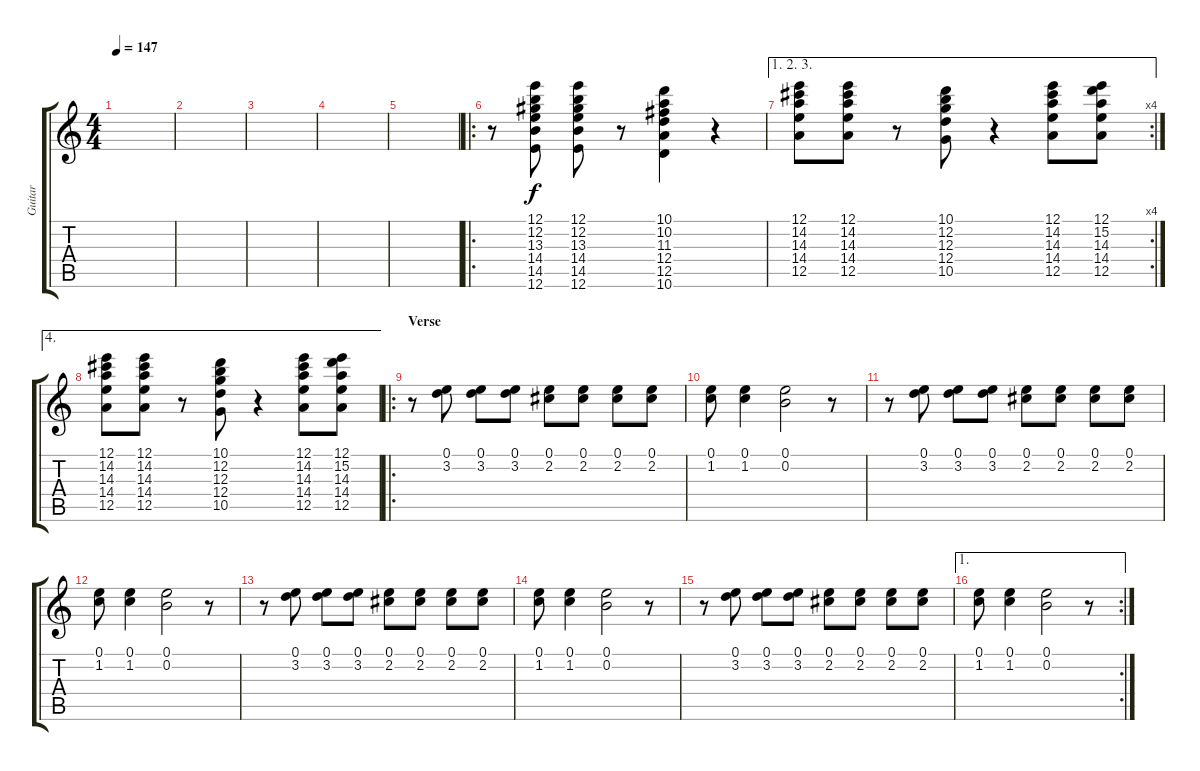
\track ("Guitar" "Guitar") {instrument distortionguitar}
\staff {score tabs}
\tuning (E4 B3 G3 D3 A2 E2) {hide}
\ts (4 4)
\tempo 147
\clef g2
\ks c
|
|
|
|
|
\ro
r.8 (12.1 12.2 13.3 14.4 14.5 12.6).8 (12.1 12.2 13.3 14.4 14.5 12.6).8 r.8 (10.1 10.2 11.3 12.4 12.5 10.6).4 r.4 |
\ae (1 2 3)
\rc 4
(12.1 14.2 14.3 14.4 12.5).8 (12.1 14.2 14.3 14.4 12.5).8 r.8 (10.1 12.2 12.3 12.4 10.5).8 r.4 (12.1 14.2 14.3 14.4 12.5).8 (12.1 15.2 14.3 14.4 12.5).8 |
\ae 4
(12.1 14.2 14.3 14.4 12.5).8 (12.1 14.2 14.3 14.4 12.5).8 r.8 (10.1 12.2 12.3 12.4 10.5).8 r.4 (12.1 14.2 14.3 14.4 12.5).8 (12.1 15.2 14.3 14.4 12.5).8 |
\ro
\section ("" "Verse")
r.8 (0.1 3.2).8 (0.1 3.2).8 (0.1 3.2).8 (0.1 2.2).8 (0.1 2.2).8 (0.1 2.2).8 (0.1 2.2).8 |
(0.1 1.2).8 (0.1 1.2).4 (0.1 0.2).2 r.8 |
r.8 (0.1 3.2).8 (0.1 3.2).8 (0.1 3.2).8 (0.1 2.2).8 (0.1 2.2).8 (0.1 2.2).8 (0.1 2.2).8 |
(0.1 1.2).8 (0.1 1.2).4 (0.1 0.2).2 r.8 |
r.8 (0.1 3.2).8 (0.1 3.2).8 (0.1 3.2).8 (0.1 2.2).8 (0.1 2.2).8 (0.1 2.2).8 (0.1 2.2).8 |
(0.1 1.2).8 (0.1 1.2).4 (0.1 0.2).2 r.8 |
r.8 (0.1 3.2).8 (0.1 3.2).8 (0.1 3.2).8 (0.1 2.2).8 (0.1 2.2).8 (0.1 2.2).8 (0.1 2.2).8 |
\ae 1
\rc 2
(0.1 1.2).8 (0.1 1.2).4 (0.1 0.2).2 r.8
